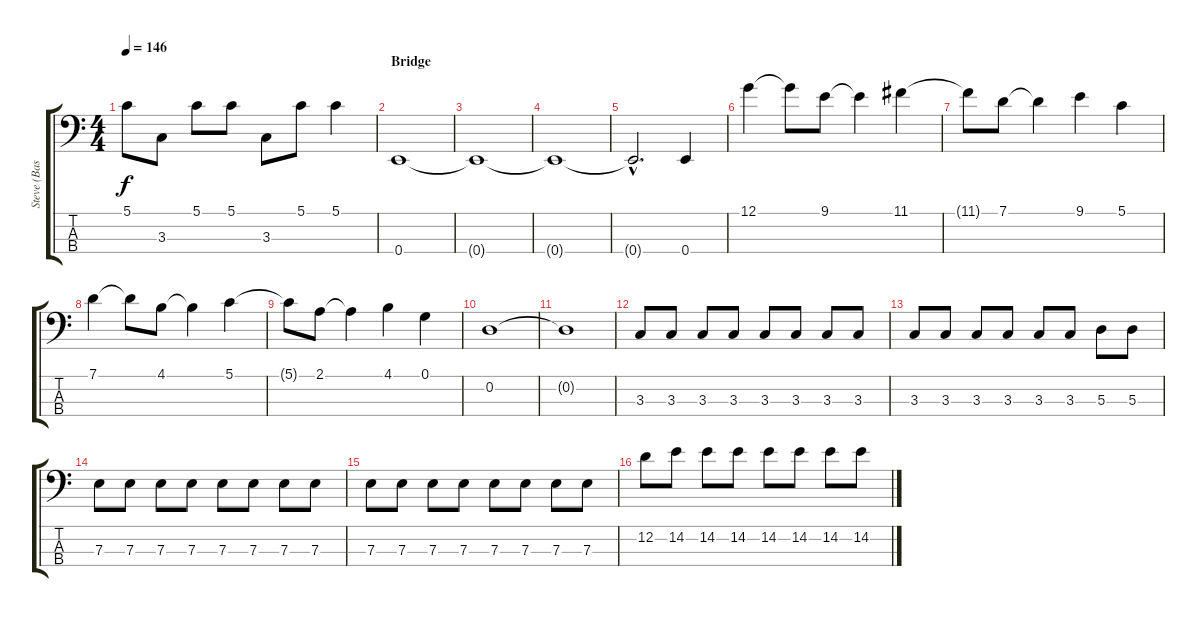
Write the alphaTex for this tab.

\track ("Steve (Bass)" "Steve (Bas") {instrument electricbassfinger}
\staff {score tabs}
\tuning (G2 D2 A1 E1) {hide}
\ts (4 4)
\tempo 146
\clef f4
\ks c
5.1.8{dy f} 3.3.8 5.1.8 5.1.8 3.3.8 5.1.8 5.1.4 |
\section ("" "Bridge")
0.4.1 |
0.4{t}.1 |
0.4{t}.1 |
0.4{hac t}.2{d} 0.4.4 |
12.1.4 12.1{t}.8 9.1.8 9.1{t}.4 11.1.4 |
11.1{t}.8 7.1.8 7.1{t}.4 9.1.4 5.1.4 |
7.1.4 7.1{t}.8 4.1.8 4.1{t}.4 5.1.4 |
5.1{t}.8 2.1.8 2.1{t}.4 4.1.4 0.1.4 |
0.2.1 |
0.2{t}.1 |
3.3.8 3.3.8 3.3.8 3.3.8 3.3.8 3.3.8 3.3.8 3.3.8 |
3.3.8 3.3.8 3.3.8 3.3.8 3.3.8 3.3.8 5.3.8 5.3.8 |
7.3.8 7.3.8 7.3.8 7.3.8 7.3.8 7.3.8 7.3.8 7.3.8 |
7.3.8 7.3.8 7.3.8 7.3.8 7.3.8 7.3.8 7.3.8 7.3.8 |
12.2.8 14.2.8 14.2.8 14.2.8 14.2.8 14.2.8 14.2.8 14.2.8
